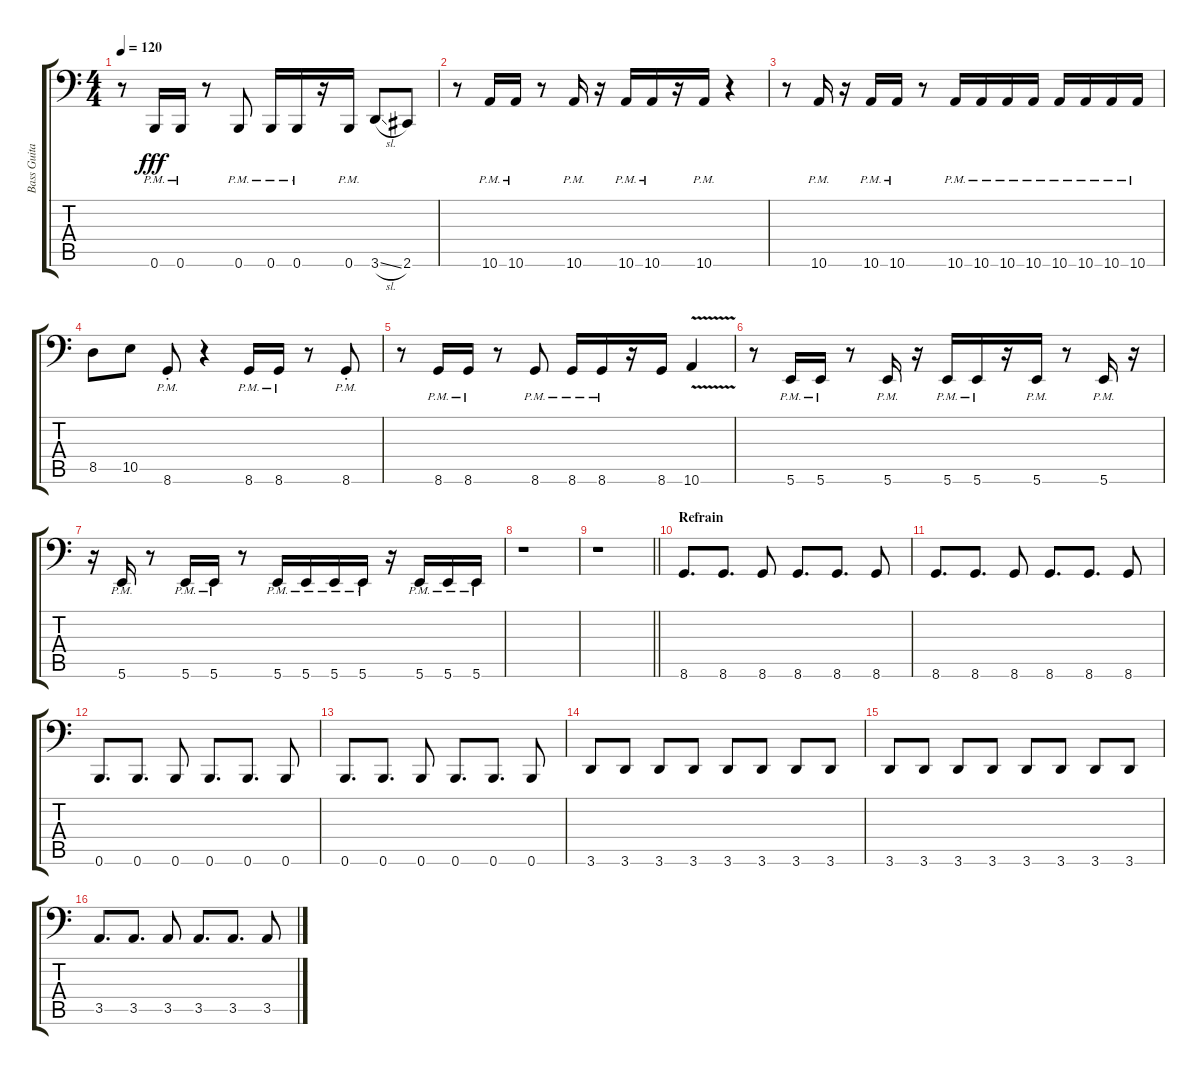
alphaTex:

\track ("Bass Guitar" "Bass Guita") {instrument electricbassfinger}
\staff {score tabs}
\tuning (Db3 Ab2 E2 B1 Gb1 B0) {hide}
\ts (4 4)
\tempo 120
\clef f4
\ks c
r.8{dy fff} 0.6{pm}.16 0.6{pm}.16 r.8 0.6{pm}.8 0.6{pm}.16 0.6{pm}.16 r.16 0.6{pm}.16 3.6{sl}.8 2.6.8 |
r.8 10.6{pm}.16 10.6{pm}.16 r.8 10.6{pm}.16 r.16 10.6{pm}.16 10.6{pm}.16 r.16 10.6{pm}.16 r.4 |
r.8 10.6{pm}.16 r.16 10.6{pm}.16 10.6{pm}.16 r.8 10.6{pm}.16 10.6{pm}.16 10.6{pm}.16 10.6{pm}.16 10.6{pm}.16 10.6{pm}.16 10.6{pm}.16 10.6{pm}.16 |
8.5.8 10.5.8 8.6{pm st}.8 r.4 8.6{pm}.16 8.6{pm}.16 r.8 8.6{pm st}.8 |
r.8 8.6{pm}.16 8.6{pm}.16 r.8 8.6{pm}.8 8.6{pm}.16 8.6{pm}.16 r.16 8.6.16 10.6{v}.4 |
r.8 5.6{pm}.16 5.6{pm}.16 r.8 5.6{pm}.16 r.16 5.6{pm}.16 5.6{pm}.16 r.16 5.6{pm}.16 r.8 5.6{pm}.16 r.16 |
r.16 5.6{pm}.16 r.8 5.6{pm}.16 5.6{pm}.16 r.8 5.6{pm}.16 5.6{pm}.16 5.6{pm}.16 5.6{pm}.16 r.16 5.6{pm}.16 5.6{pm}.16 5.6{pm}.16 |
r.1 |
\barLineRight lightlight
r.1 |
\section ("" "Refrain")
8.6.8{d} 8.6.8{d} 8.6.8 8.6.8{d} 8.6.8{d} 8.6.8 |
8.6.8{d} 8.6.8{d} 8.6.8 8.6.8{d} 8.6.8{d} 8.6.8 |
0.6.8{d} 0.6.8{d} 0.6.8 0.6.8{d} 0.6.8{d} 0.6.8 |
0.6.8{d} 0.6.8{d} 0.6.8 0.6.8{d} 0.6.8{d} 0.6.8 |
3.6.8 3.6.8 3.6.8 3.6.8 3.6.8 3.6.8 3.6.8 3.6.8 |
3.6.8 3.6.8 3.6.8 3.6.8 3.6.8 3.6.8 3.6.8 3.6.8 |
3.5.8{d} 3.5.8{d} 3.5.8 3.5.8{d} 3.5.8{d} 3.5.8
